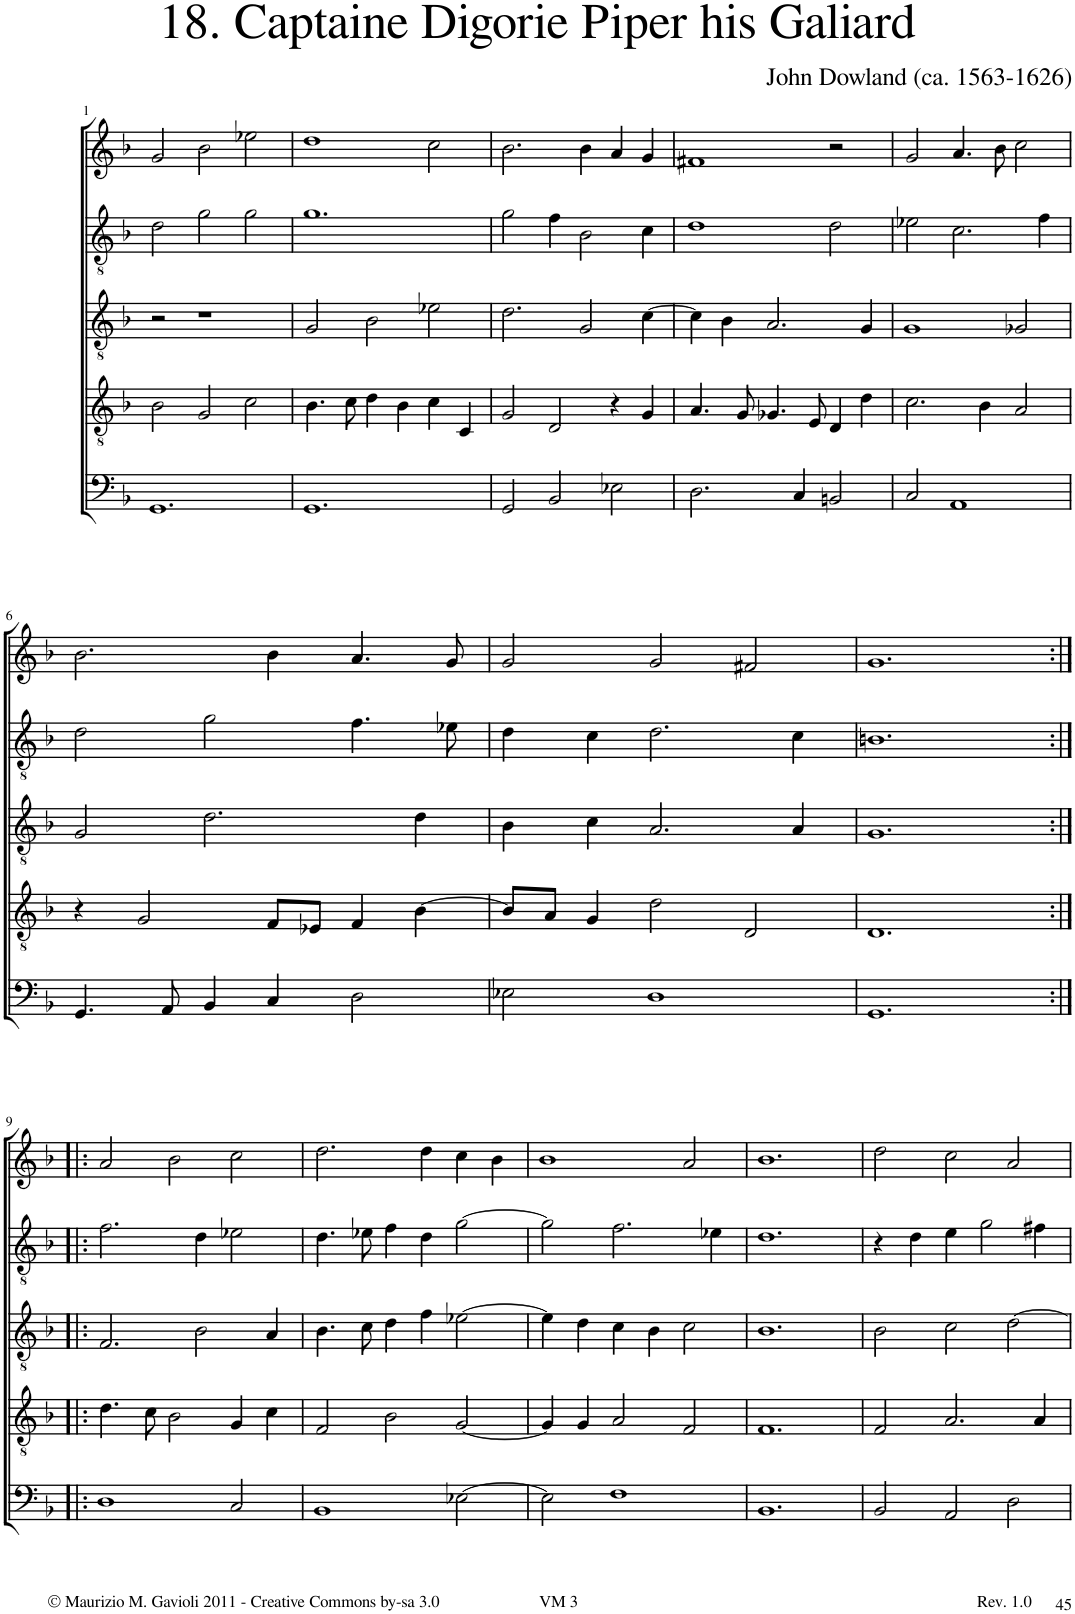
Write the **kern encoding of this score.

**kern	**kern	**kern	**kern	**kern
*part5	*part4	*part3	*part2	*part1
*staff5	*staff4	*staff3	*staff2	*staff1
*I"Trombone	*I"Trombone	*I"Trombone	*I"C Trumpet	*I"C Trumpet
*I'Trb	*I'Trb	*I'Trb	*I'Tpt	*I'Tpt
!!LO:PB:g=z
*clefF4	*clefGv2	*clefGv2	*clefGv2	*clefG2
*k[b-]	*k[b-]	*k[b-]	*k[b-]	*k[b-]
*M3/2	*M3/2	*M3/2	*M3/2	*M3/2
=1!|:	=1!|:	=1!|:	=1!|:	=1!|:
1.GG	2B-\	2r	2d\	2g/
.	2G/	1r	2g\	2b-\
.	2c\	.	2g\	2ee-X\
=2	=2	=2	=2	=2
1.GG	4.B-\	2G/	1.g	1dd
.	8c\	.	.	.
.	4d\	2B-\	.	.
.	4B-\	.	.	.
.	4c\	2e-X\	.	2cc\
.	4C/	.	.	.
=3	=3	=3	=3	=3
2GG/	2G/	2.d\	2g\	2.b-\
2BB-/	2D/	.	4f\	.
.	.	2G/	2B-\	4b-\
2E-X\	4r	.	.	4a/
.	4G/	[4c\	4c\	4g/
=4	=4	=4	=4	=4
2.D\	4.A/	4c\]	1d	1f#X
.	.	4B-\	.	.
.	8G/	.	.	.
.	4.G-X/	2.A/	.	.
4C/	.	.	.	.
.	8E/	.	.	.
2BBn/	4D/	.	2d\	2r
.	4d\	4G/	.	.
=5	=5	=5	=5	=5
2C/	2.c\	1G	2e-X\	2g/
1AA	.	.	2.c\	4.a/
.	4B-\	.	.	.
.	.	.	.	8b-\
.	2A/	2G-X/	.	2cc\
.	.	.	4f\	.
!!LO:LB:g=z
=6	=6	=6	=6	=6
4.GG/	4r	2G/	2d\	2.b-\
.	2G/	.	.	.
8AA/	.	.	.	.
4BB-/	.	2.d\	2g\	.
4C/	8F/L	.	.	4b-\
.	8E-X/J	.	.	.
2D\	4F/	.	4.f\	4.a/
.	[4B-\	4d\	.	.
.	.	.	8e-X\	8g/
=7	=7	=7	=7	=7
2E-X\	8B-/L]	4B-\	4d\	2g/
.	8A/J	.	.	.
.	4G/	4c\	4c\	.
1D	2d\	2.A/	2.d\	2g/
.	2D/	.	.	2f#X/
.	.	4A/	4c\	.
=8	=8	=8	=8	=8
1.GG	1.D	1.G	1.Bn	1.g
!!LO:LB:g=z
=9:|!|:	=9:|!|:	=9:|!|:	=9:|!|:	=9:|!|:
1D	4.d\	2.F/	2.f\	2a/
.	8c\	.	.	.
.	2B-\	.	.	2b-\
.	.	2B-\	4d\	.
2C/	4G/	.	2e-X\	2cc\
.	4c\	4A/	.	.
=10	=10	=10	=10	=10
1BB-	2F/	4.B-\	4.d\	2.dd\
.	.	8c\	8e-X\	.
.	2B-\	4d\	4f\	.
.	.	4f\	4d\	4dd\
[2E-X\	[2G/	[2e-X\	[2g\	4cc\
.	.	.	.	4b-\
=11	=11	=11	=11	=11
2E-\]	4G/]	4e-\]	2g\]	1b-
.	4G/	4d\	.	.
1F	2A/	4c\	2.f\	.
.	.	4B-\	.	.
.	2F/	2c\	.	2a/
.	.	.	4e-X\	.
=12	=12	=12	=12	=12
1.BB-	1.F	1.B-	1.d	1.b-
=13	=13	=13	=13	=13
2BB-/	2F/	2B-\	4r	2dd\
.	.	.	4d\	.
2AA/	2.A/	2c\	4e\	2cc\
.	.	.	2g\	.
2D\	.	[2d\	.	2a/
.	4A/	.	4f#X\	.
=	=	=	=	=
*-	*-	*-	*-	*-
